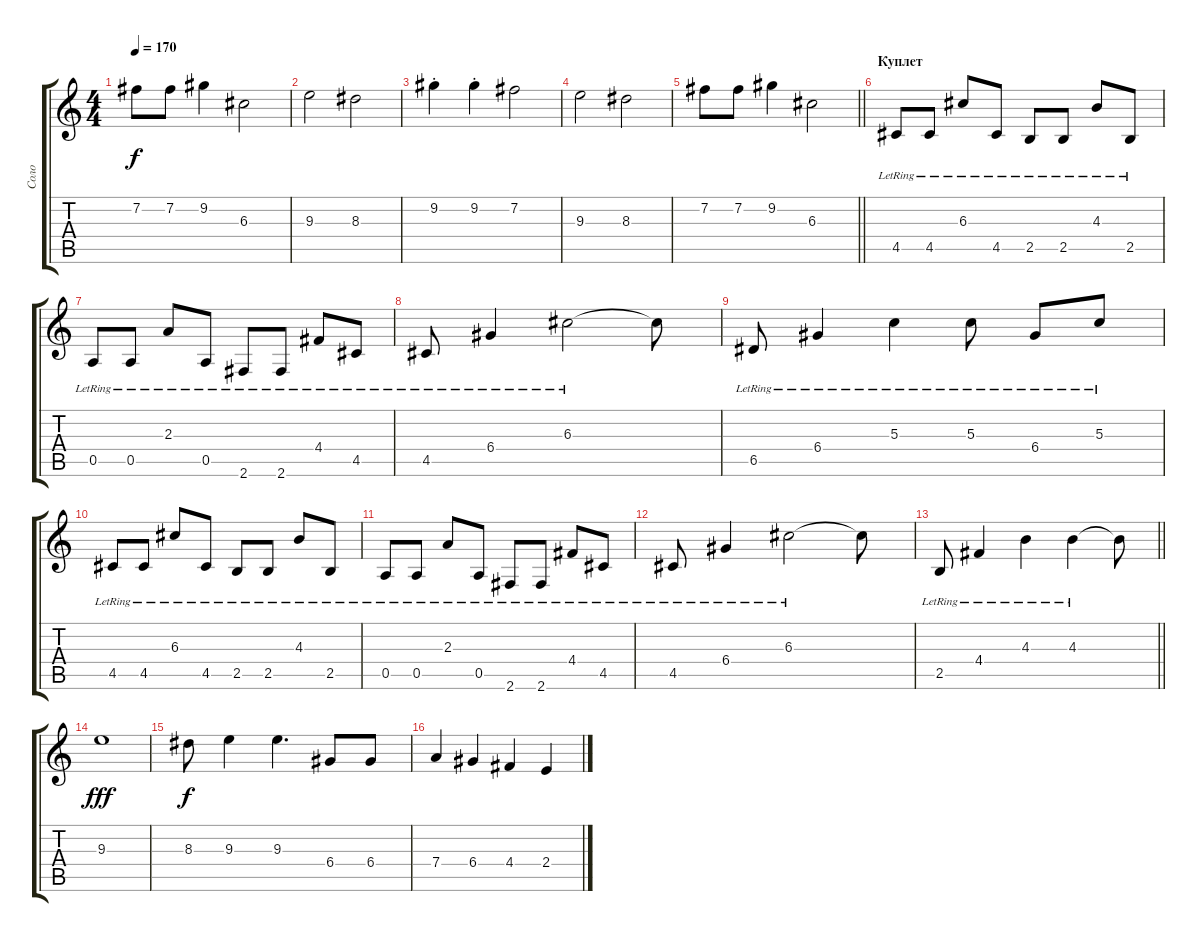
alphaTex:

\track ("Соло" "Соло") {instrument electricguitarclean}
\staff {score tabs}
\tuning (E4 B3 G3 D3 A2 E2) {hide}
\ts (4 4)
\tempo 170
\clef g2
\ks c
7.2.8{dy f} 7.2.8 9.2.4 6.3.2 |
9.3.2 8.3.2 |
9.2{st}.4 9.2{st}.4 7.2.2 |
9.3.2 8.3.2 |
\barLineRight lightlight
7.2.8 7.2.8 9.2.4 6.3.2 |
\section ("" "Куплет")
4.5{lr}.8 4.5{lr}.8 6.3{lr}.8 4.5{lr}.8 2.5{lr}.8 2.5{lr}.8 4.3{lr}.8 2.5{lr}.8 |
0.5{lr}.8 0.5{lr}.8 2.3{lr}.8 0.5{lr}.8 2.6{lr}.8 2.6{lr}.8 4.4{lr}.8 4.5{lr}.8 |
4.5{lr}.8 6.4{lr}.4 6.3{lr}.2 6.3{t}.8 |
6.5{lr}.8 6.4{lr}.4 5.3{lr}.4 5.3{lr}.8 6.4{lr}.8 5.3{lr}.8 |
4.5{lr}.8 4.5{lr}.8 6.3{lr}.8 4.5{lr}.8 2.5{lr}.8 2.5{lr}.8 4.3{lr}.8 2.5{lr}.8 |
0.5{lr}.8 0.5{lr}.8 2.3{lr}.8 0.5{lr}.8 2.6{lr}.8 2.6{lr}.8 4.4{lr}.8 4.5{lr}.8 |
4.5{lr}.8 6.4{lr}.4 6.3{lr}.2 6.3{t}.8 |
\barLineRight lightlight
2.5{lr}.8 4.4{lr}.4 4.3{lr}.4 4.3{lr}.4 4.3{t}.8 |
\section ("" " ")
9.3.1{dy fff} |
8.3.8{dy f} 9.3.4 9.3.4{d} 6.4.8 6.4.8 |
7.4.4 6.4.4 4.4.4 2.4.4
